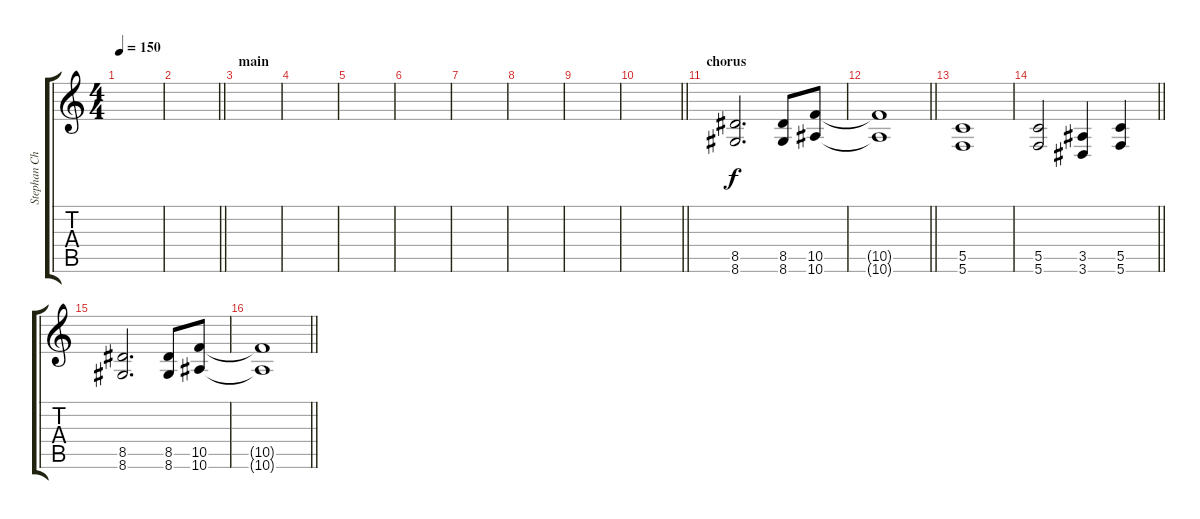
\track ("Stephan Chorus Rhythmus" "Stephan Ch") {instrument distortionguitar}
\staff {score tabs}
\tuning (D4 A3 F3 C3 G2 C2) {hide}
\ts (4 4)
\tempo 150
\clef g2
\ks c
|
\barLineRight lightlight
|
\section ("" "main")
|
|
|
|
|
|
|
\barLineRight lightlight
|
\section ("" "chorus")
(8.5 8.6).2{d} (8.5 8.6).8 (10.5 10.6).8 |
\barLineRight lightlight
(10.5{t} 10.6{t}).1 |
(5.5 5.6).1 |
\barLineRight lightlight
(5.5 5.6).2 (3.5 3.6).4 (5.5 5.6).4 |
(8.5 8.6).2{d} (8.5 8.6).8 (10.5 10.6).8 |
\barLineRight lightlight
(10.5{t} 10.6{t}).1
